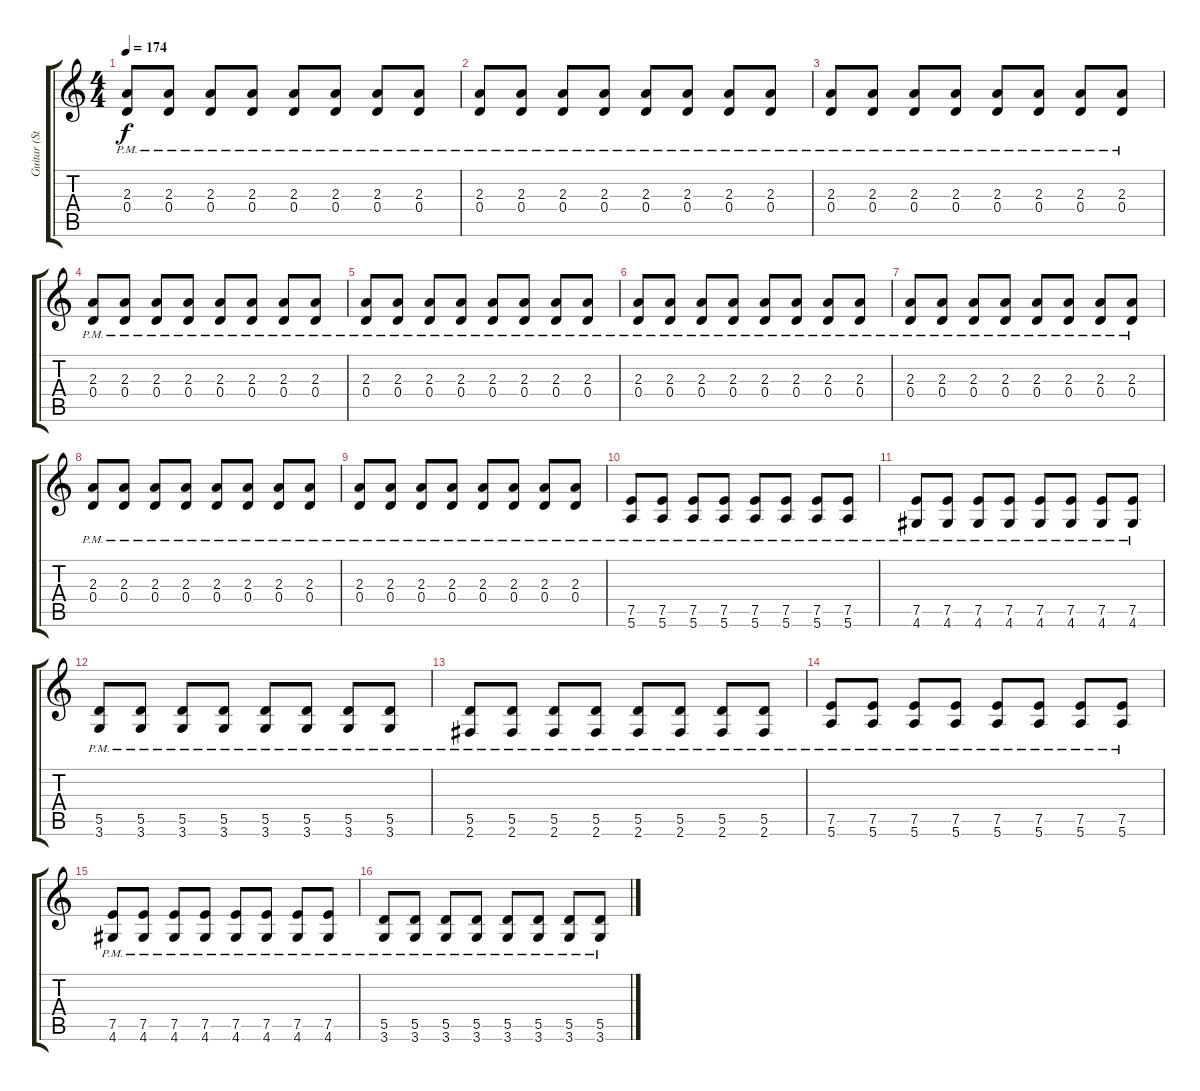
\track ("Guitar (Steve Morse)" "Guitar (St") {instrument overdrivenguitar}
\staff {score tabs}
\tuning (E4 B3 G3 D3 A2 E2) {hide}
\ts (4 4)
\tempo 174
\clef g2
\ks c
(2.3{pm} 0.4{pm}).8{dy f} (2.3{pm} 0.4{pm}).8 (2.3{pm} 0.4{pm}).8 (2.3{pm} 0.4{pm}).8 (2.3{pm} 0.4{pm}).8 (2.3{pm} 0.4{pm}).8 (2.3{pm} 0.4{pm}).8 (2.3{pm} 0.4{pm}).8 |
(2.3{pm} 0.4{pm}).8 (2.3{pm} 0.4{pm}).8 (2.3{pm} 0.4{pm}).8 (2.3{pm} 0.4{pm}).8 (2.3{pm} 0.4{pm}).8 (2.3{pm} 0.4{pm}).8 (2.3{pm} 0.4{pm}).8 (2.3{pm} 0.4{pm}).8 |
(2.3{pm} 0.4{pm}).8 (2.3{pm} 0.4{pm}).8 (2.3{pm} 0.4{pm}).8 (2.3{pm} 0.4{pm}).8 (2.3{pm} 0.4{pm}).8 (2.3{pm} 0.4{pm}).8 (2.3{pm} 0.4{pm}).8 (2.3{pm} 0.4{pm}).8 |
(2.3{pm} 0.4{pm}).8 (2.3{pm} 0.4{pm}).8 (2.3{pm} 0.4{pm}).8 (2.3{pm} 0.4{pm}).8 (2.3{pm} 0.4{pm}).8 (2.3{pm} 0.4{pm}).8 (2.3{pm} 0.4{pm}).8 (2.3{pm} 0.4{pm}).8 |
(2.3{pm} 0.4{pm}).8 (2.3{pm} 0.4{pm}).8 (2.3{pm} 0.4{pm}).8 (2.3{pm} 0.4{pm}).8 (2.3{pm} 0.4{pm}).8 (2.3{pm} 0.4{pm}).8 (2.3{pm} 0.4{pm}).8 (2.3{pm} 0.4{pm}).8 |
(2.3{pm} 0.4{pm}).8 (2.3{pm} 0.4{pm}).8 (2.3{pm} 0.4{pm}).8 (2.3{pm} 0.4{pm}).8 (2.3{pm} 0.4{pm}).8 (2.3{pm} 0.4{pm}).8 (2.3{pm} 0.4{pm}).8 (2.3{pm} 0.4{pm}).8 |
(2.3{pm} 0.4{pm}).8 (2.3{pm} 0.4{pm}).8 (2.3{pm} 0.4{pm}).8 (2.3{pm} 0.4{pm}).8 (2.3{pm} 0.4{pm}).8 (2.3{pm} 0.4{pm}).8 (2.3{pm} 0.4{pm}).8 (2.3{pm} 0.4{pm}).8 |
(2.3{pm} 0.4{pm}).8 (2.3{pm} 0.4{pm}).8 (2.3{pm} 0.4{pm}).8 (2.3{pm} 0.4{pm}).8 (2.3{pm} 0.4{pm}).8 (2.3{pm} 0.4{pm}).8 (2.3{pm} 0.4{pm}).8 (2.3{pm} 0.4{pm}).8 |
(2.3{pm} 0.4{pm}).8 (2.3{pm} 0.4{pm}).8 (2.3{pm} 0.4{pm}).8 (2.3{pm} 0.4{pm}).8 (2.3{pm} 0.4{pm}).8 (2.3{pm} 0.4{pm}).8 (2.3{pm} 0.4{pm}).8 (2.3{pm} 0.4{pm}).8 |
(7.5{pm} 5.6{pm}).8 (7.5{pm} 5.6{pm}).8 (7.5{pm} 5.6{pm}).8 (7.5{pm} 5.6{pm}).8 (7.5{pm} 5.6{pm}).8 (7.5{pm} 5.6{pm}).8 (7.5{pm} 5.6{pm}).8 (7.5{pm} 5.6{pm}).8 |
(7.5{pm} 4.6{pm}).8 (7.5{pm} 4.6{pm}).8 (7.5{pm} 4.6{pm}).8 (7.5{pm} 4.6{pm}).8 (7.5{pm} 4.6{pm}).8 (7.5{pm} 4.6{pm}).8 (7.5{pm} 4.6{pm}).8 (7.5{pm} 4.6{pm}).8 |
(5.5{pm} 3.6{pm}).8 (5.5{pm} 3.6{pm}).8 (5.5{pm} 3.6{pm}).8 (5.5{pm} 3.6{pm}).8 (5.5{pm} 3.6{pm}).8 (5.5{pm} 3.6{pm}).8 (5.5{pm} 3.6{pm}).8 (5.5{pm} 3.6{pm}).8 |
(5.5{pm} 2.6{pm}).8 (5.5{pm} 2.6{pm}).8 (5.5{pm} 2.6{pm}).8 (5.5{pm} 2.6{pm}).8 (5.5{pm} 2.6{pm}).8 (5.5{pm} 2.6{pm}).8 (5.5{pm} 2.6{pm}).8 (5.5{pm} 2.6{pm}).8 |
(7.5{pm} 5.6{pm}).8 (7.5{pm} 5.6{pm}).8 (7.5{pm} 5.6{pm}).8 (7.5{pm} 5.6{pm}).8 (7.5{pm} 5.6{pm}).8 (7.5{pm} 5.6{pm}).8 (7.5{pm} 5.6{pm}).8 (7.5{pm} 5.6{pm}).8 |
(7.5{pm} 4.6{pm}).8 (7.5{pm} 4.6{pm}).8 (7.5{pm} 4.6{pm}).8 (7.5{pm} 4.6{pm}).8 (7.5{pm} 4.6{pm}).8 (7.5{pm} 4.6{pm}).8 (7.5{pm} 4.6{pm}).8 (7.5{pm} 4.6{pm}).8 |
(5.5{pm} 3.6{pm}).8 (5.5{pm} 3.6{pm}).8 (5.5{pm} 3.6{pm}).8 (5.5{pm} 3.6{pm}).8 (5.5{pm} 3.6{pm}).8 (5.5{pm} 3.6{pm}).8 (5.5{pm} 3.6{pm}).8 (5.5{pm} 3.6{pm}).8
